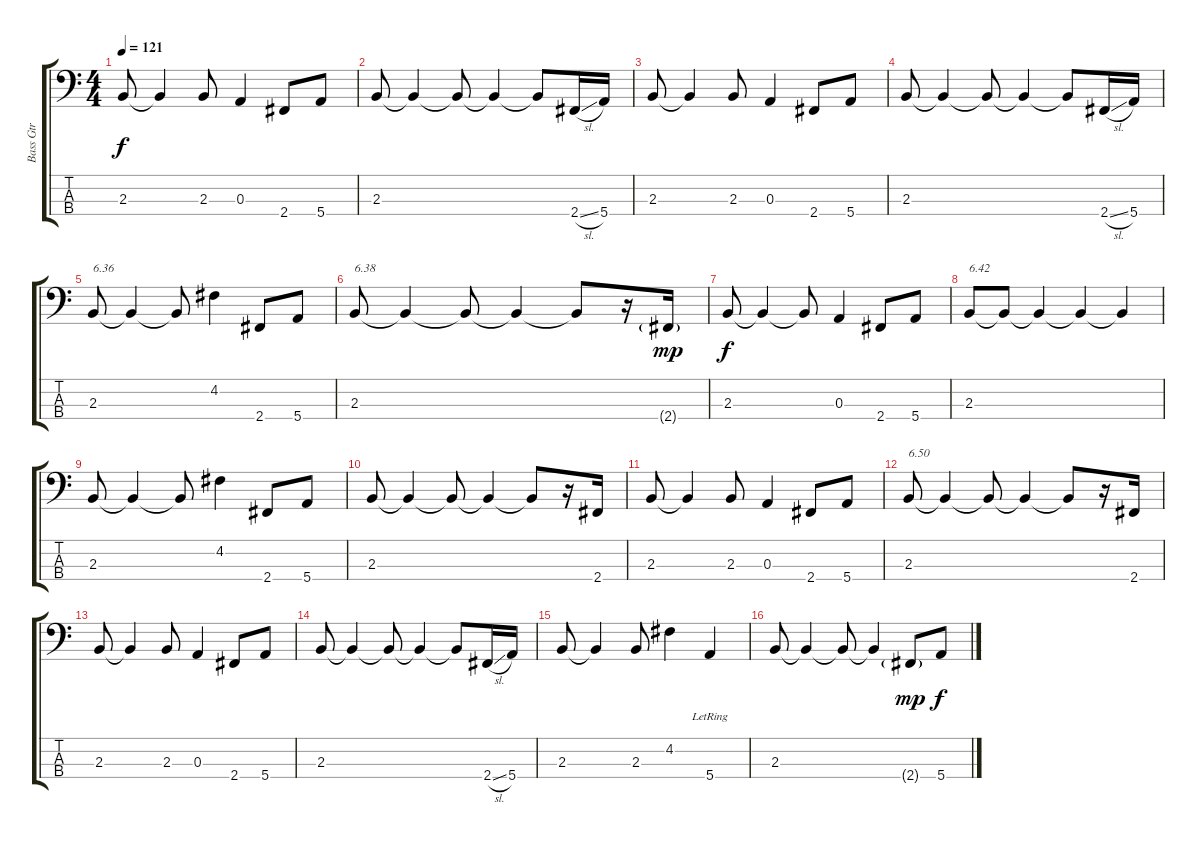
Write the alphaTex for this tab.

\track ("Bass Gtr" "Bass Gtr") {instrument electricbassfinger}
\staff {score tabs}
\tuning (G2 D2 A1 E1) {hide}
\ts (4 4)
\tempo 121
\clef f4
\ks c
2.3.8{dy f} 2.3{t}.4 2.3.8 0.3.4 2.4.8 5.4.8 |
2.3.8 2.3{t}.4 2.3{t}.8 2.3{t}.4 2.3{t}.8 2.4{sl}.16 5.4.16 |
2.3.8 2.3{t}.4 2.3.8 0.3.4 2.4.8 5.4.8 |
2.3.8 2.3{t}.4 2.3{t}.8 2.3{t}.4 2.3{t}.8 2.4{sl}.16 5.4.16 |
2.3.8{txt "6.36"} 2.3{t}.4 2.3{t}.8 4.2.4 2.4.8 5.4.8 |
2.3.8{txt "6.38"} 2.3{t}.4 2.3{t}.8 2.3{t}.4 2.3{t}.8 r.16 2.4{g}.16{dy mp} |
2.3.8{dy f} 2.3{t}.4 2.3{t}.8 0.3.4 2.4.8 5.4.8 |
2.3.8{txt "6.42"} 2.3{t}.8 2.3{t}.4 2.3{t}.4 2.3{t}.4 |
2.3.8 2.3{t}.4 2.3{t}.8 4.2.4 2.4.8 5.4.8 |
2.3.8 2.3{t}.4 2.3{t}.8 2.3{t}.4 2.3{t}.8 r.16 2.4.16 |
2.3.8 2.3{t}.4 2.3.8 0.3.4 2.4.8 5.4.8 |
2.3.8{txt "6.50"} 2.3{t}.4 2.3{t}.8 2.3{t}.4 2.3{t}.8 r.16 2.4.16 |
2.3.8 2.3{t}.4 2.3.8 0.3.4 2.4.8 5.4.8 |
2.3.8 2.3{t}.4 2.3{t}.8 2.3{t}.4 2.3{t}.8 2.4{sl}.16 5.4.16 |
2.3.8 2.3{t}.4 2.3.8 4.2.4 5.4{lr}.4 |
2.3.8 2.3{t}.4 2.3{t}.8 2.3{t}.4 2.4{g}.8{dy mp} 5.4.8{dy f}
